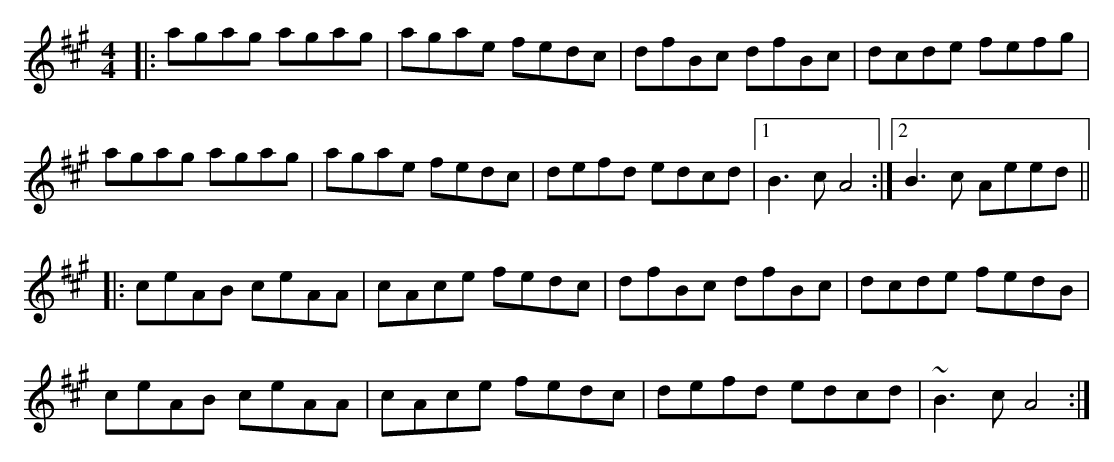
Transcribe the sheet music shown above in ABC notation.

X:1
M:4/4
K:A
|:agag agag|agae fedc|dfBc dfBc|dcde fefg|
agag agag|agae fedc|defd edcd|1 B3c A4:|2 B3c Aeed||
|:ceAB ceAA|cAce fedc|dfBc dfBc|dcde fedB|
ceAB ceAA|cAce fedc|defd edcd|~B3c A4:|
